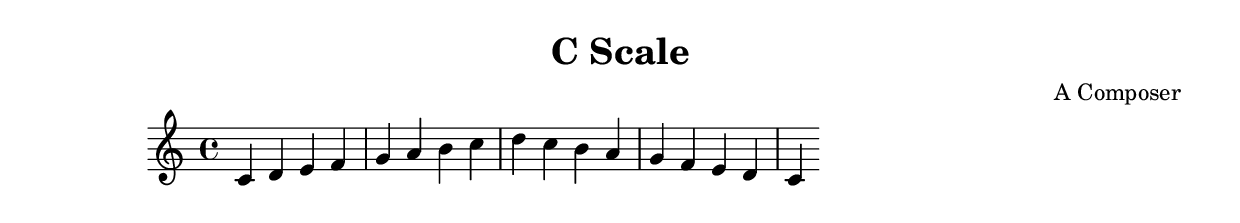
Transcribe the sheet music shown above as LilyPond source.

\header {
  title = "C Scale"
  composer = "A Composer"
}

\score {
  \relative c' {

    c d e f g a b c d c b a g f e d c
  }

  \layout {}
  \midi {}
}